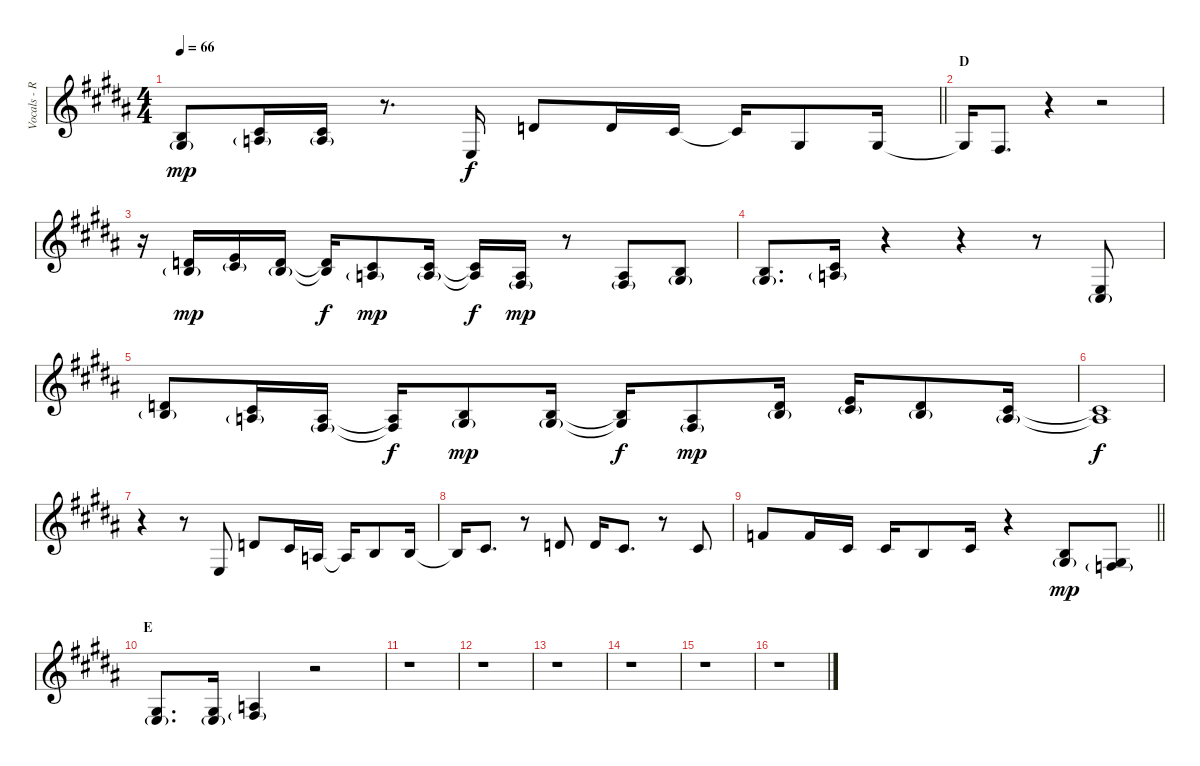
\track ("Vocals - Ruki" "Vocals - R") {instrument lead6voice}
\staff {score}
\tuning (D4 A3 F3 C3 G2 D2) {hide}
\ts (4 4)
\tempo 66
\clef g2
\barLineRight lightlight
\ks b
(2.2 3.3{g}).8{dy mp} (4.2 4.3{g}).16 (4.2 4.3{g}).16 r.8{d} 4.4.16{dy f} 0.1.8 0.1.16 4.2.16 4.2{t}.16 3.3.8 3.3.16 |
\section ("" "D")
3.3{t}.16 1.3.8{d} r.4 r.2 |
r.16 (0.1 2.2{g}).16{dy mp} (2.1 4.2{g}).16 (0.1 2.2{g}).16 (0.1{t} 2.2{t}).16{dy f} (4.2 4.3{g}).8{dy mp} (4.2 4.3{g}).16 (4.2{t} 4.3{t}).16{dy f} (0.2 1.3{g}).16{dy mp} r.8 (0.2 1.3{g}).8 (2.2 3.3{g}).8 |
(2.2 3.3{g}).8{d} (4.2 4.3{g}).16 r.4 r.4 r.8 (4.4 6.5{g}).8 |
(0.1 2.2{g}).8 (4.2 4.3{g}).16 (0.2 1.3{g}).16 (0.2{t} 1.3{t}).16{dy f} (2.2 3.3{g}).8{dy mp} (2.2 3.3{g}).16 (2.2{t} 3.3{t}).16{dy f} (0.2 1.3{g}).8{dy mp} (0.1 2.2{g}).16 (2.1 4.2{g}).16 (0.1 2.2{g}).8 (4.2 4.3{g}).16 |
(4.2{t} 4.3{t}).1{dy f} |
r.4 r.8 4.4.8 0.1.8 4.2.16 0.2.16 0.2{t}.16 2.2.8 2.2.16 |
2.2{t}.16 4.2.8{d} r.8 0.1.8 0.1.16 4.2.8{d} r.8 4.2.8 |
\barLineRight lightlight
3.1.8 3.1.16 4.2.16 4.2.16 2.2.8 4.2.16 r.4 (2.2 3.3{g}).8{dy mp} (3.3 5.4{g}).8 |
\section ("" "E")
(3.3 4.4{g}).8{d} (3.3 4.4{g}).16 (0.2 1.3{g}).4 r.2 |
r.1 |
r.1 |
r.1 |
r.1 |
r.1 |
r.1
